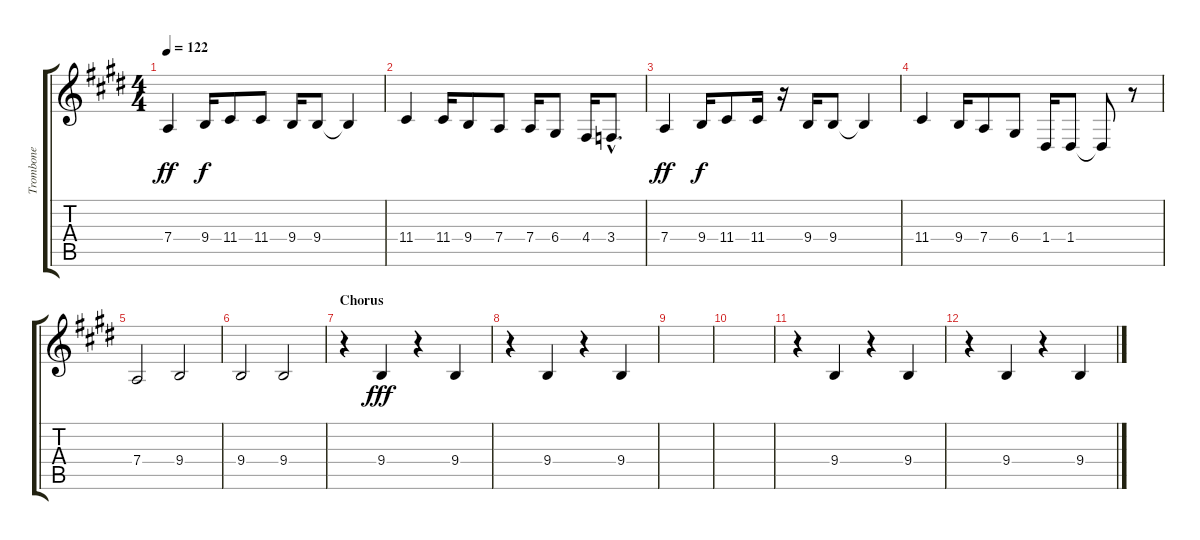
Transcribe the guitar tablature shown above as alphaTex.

\track ("Trombone" "Trombone") {instrument trombone}
\staff {score tabs}
\tuning (E4 B3 G3 D3 A2 E2) {hide}
\ts (4 4)
\tempo 122
\clef g2
\ks e
7.4.4{dy ff} 9.4.16{dy f} 11.4.8 11.4.8 9.4.16 9.4.8 9.4{t}.4 |
11.4.4 11.4.16 9.4.8 7.4.8 7.4.16 6.4.8 4.4.16 3.4{hac}.8{d} |
7.4.4{dy ff} 9.4.16{dy f} 11.4.8 11.4.16 r.16 9.4.16 9.4.8 9.4{t}.4 |
11.4.4 9.4.16 7.4.8 6.4.8 1.4.16 1.4.8 1.4{t}.8 r.8 |
7.4.2 9.4.2 |
9.4.2 9.4.2 |
\section ("" "Chorus")
r.4 9.4.4{dy fff} r.4 9.4.4 |
r.4 9.4.4 r.4 9.4.4 |
|
|
r.4 9.4.4 r.4 9.4.4 |
r.4 9.4.4 r.4 9.4.4
